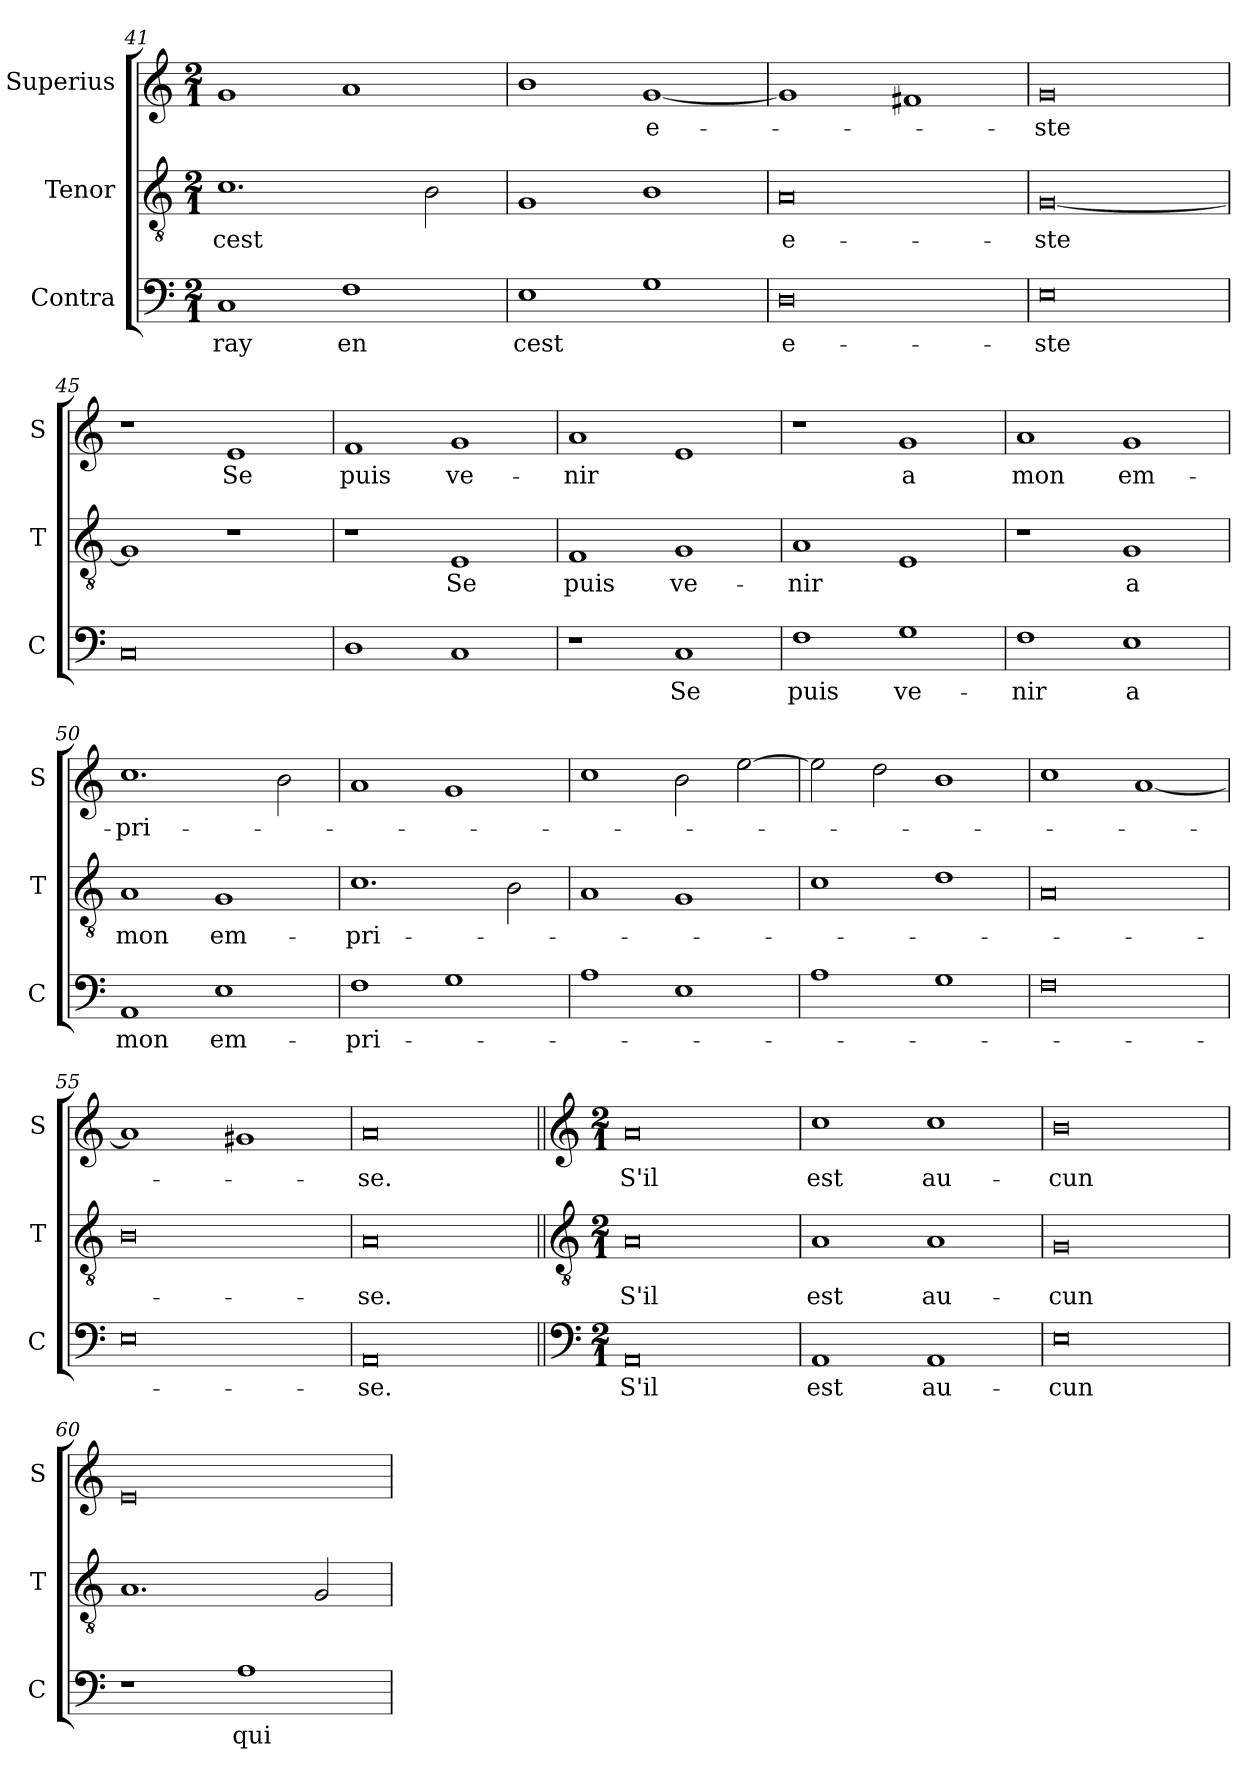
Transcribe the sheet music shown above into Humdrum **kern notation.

**kern	**text	**kern	**text	**kern	**text
*part3	*part3	*part2	*part2	*part1	*part1
*staff3	*staff3	*staff2	*staff2	*staff1	*staff1
*I"Contra	*	*I"Tenor	*	*I"Superius	*
*I'C	*	*I'T	*	*I'S	*
*clefF4	*	*clefGv2	*	*clefG2	*
*k[]	*	*k[]	*	*k[]	*
*a:	*	*a:	*	*a:	*
*M2/1	*	*M2/1	*	*M2/1	*
=41	=41	=41	=41	=41	=41
1C	-ray	1.c	cest	1g	.
1F	en	.	.	1a	.
.	.	2B	.	.	.
=42	=42	=42	=42	=42	=42
1E	cest	1G	.	1b	.
1G	.	1B	.	[1g	e-
=43	=43	=43	=43	=43	=43
0D	e-	0A	e-	1g]	.
.	.	.	.	1f#X	.
=44	=44	=44	=44	=44	=44
0E	-ste	[0G	-ste	0g	-ste
=45	=45	=45	=45	=45	=45
0C	.	1G]	.	1r	.
.	.	1r	.	1e	Se
=46	=46	=46	=46	=46	=46
1D	.	1r	.	1f	puis
1C	.	1E	Se	1g	ve-
=47	=47	=47	=47	=47	=47
1r	.	1F	puis	1a	-nir
1C	Se	1G	ve-	1e	.
=48	=48	=48	=48	=48	=48
1F	puis	1A	-nir	1r	.
1G	ve-	1E	.	1g	a
=49	=49	=49	=49	=49	=49
1F	-nir	1r	.	1a	mon
1E	a	1G	a	1g	em-
=50	=50	=50	=50	=50	=50
1AA	mon	1A	mon	1.cc	-pri-
1E	em-	1G	em-	.	.
.	.	.	.	2b	.
=51	=51	=51	=51	=51	=51
1F	-pri-	1.c	-pri-	1a	.
1G	.	.	.	1g	.
.	.	2B	.	.	.
=52	=52	=52	=52	=52	=52
1A	.	1A	.	1cc	.
1E	.	1G	.	2b	.
.	.	.	.	[2ee	.
=53	=53	=53	=53	=53	=53
1A	.	1c	.	2ee]	.
.	.	.	.	2dd	.
1G	.	1d	.	1b	.
=54	=54	=54	=54	=54	=54
0F	.	0A	.	1cc	.
.	.	.	.	[1a	.
=55	=55	=55	=55	=55	=55
0E	.	0B	.	1a]	.
.	.	.	.	1g#X	.
=56	=56	=56	=56	=56	=56
0AA	-se.	0A	-se.	0a	-se.
!!LO:LB:g=z
=57||	=57||	=57||	=57||	=57||	=57||
*clefF4	*	*clefGv2	*	*clefG2	*
*k[]	*	*k[]	*	*k[]	*
*a:	*	*a:	*	*a:	*
*M2/1	*	*M2/1	*	*M2/1	*
0AA	S'il	0A	S'il	0a	S'il
=58	=58	=58	=58	=58	=58
1AA	est	1A	est	1cc	est
1AA	au-	1A	au-	1cc	au-
=59	=59	=59	=59	=59	=59
0E	-cun	0G	-cun	0b	-cun
=60	=60	=60	=60	=60	=60
1r	.	1.A	.	0e	.
1A	qui	.	.	.	.
.	.	2G	.	.	.
=	=	=	=	=	=
*-	*-	*-	*-	*-	*-
